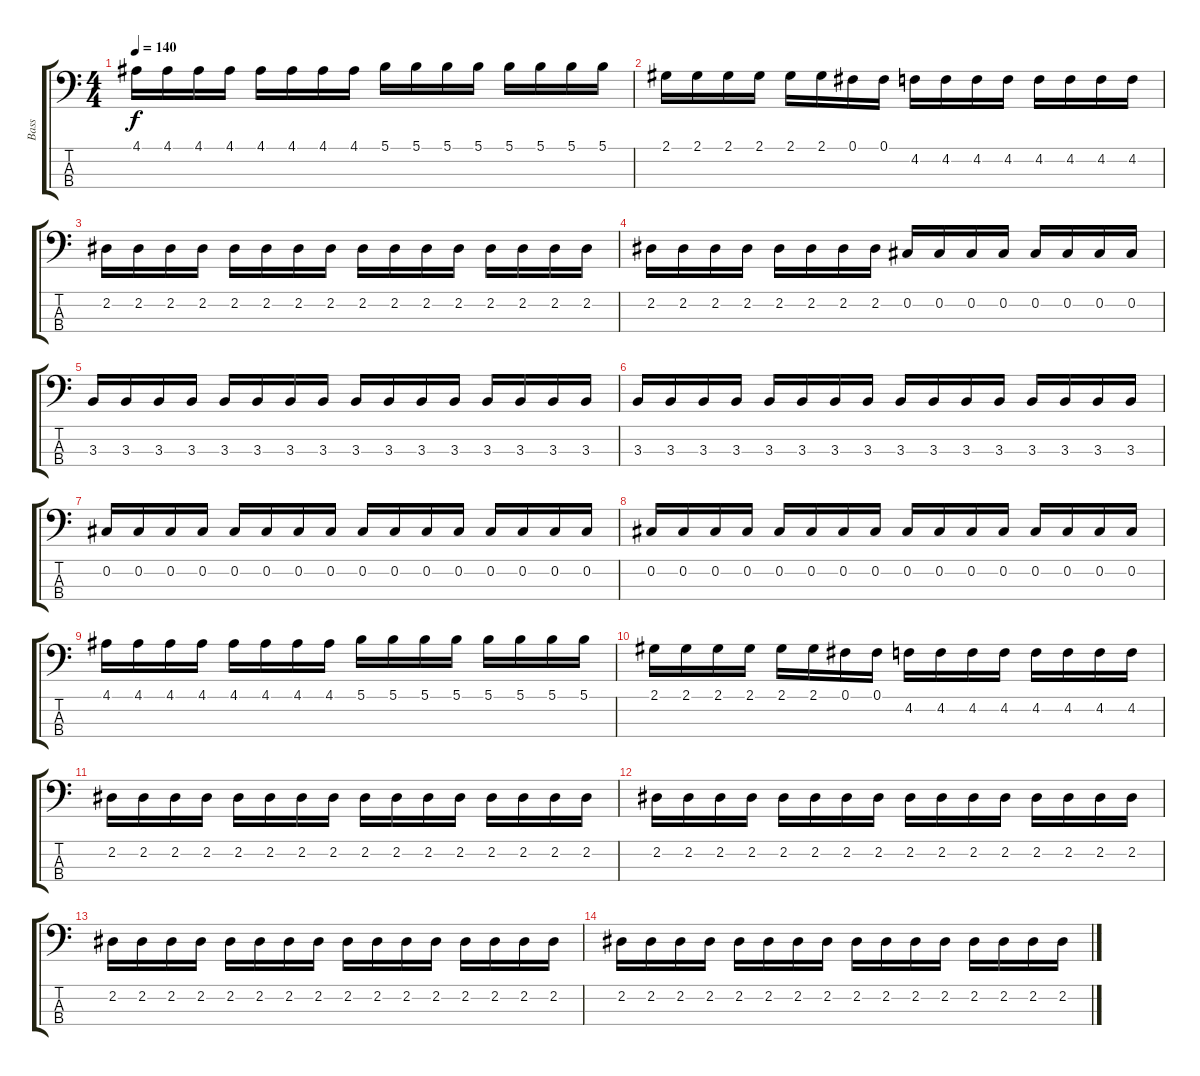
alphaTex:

\track ("Bass" "Bass") {instrument electricbassfinger}
\staff {score tabs}
\tuning (Gb2 Db2 Ab1 Eb1) {hide}
\ts (4 4)
\tempo 140
\clef f4
\ks c
4.1.16{dy f} 4.1.16 4.1.16 4.1.16 4.1.16 4.1.16 4.1.16 4.1.16 5.1.16 5.1.16 5.1.16 5.1.16 5.1.16 5.1.16 5.1.16 5.1.16 |
2.1.16 2.1.16 2.1.16 2.1.16 2.1.16 2.1.16 0.1.16 0.1.16 4.2.16 4.2.16 4.2.16 4.2.16 4.2.16 4.2.16 4.2.16 4.2.16 |
2.2.16 2.2.16 2.2.16 2.2.16 2.2.16 2.2.16 2.2.16 2.2.16 2.2.16 2.2.16 2.2.16 2.2.16 2.2.16 2.2.16 2.2.16 2.2.16 |
2.2.16 2.2.16 2.2.16 2.2.16 2.2.16 2.2.16 2.2.16 2.2.16 0.2.16 0.2.16 0.2.16 0.2.16 0.2.16 0.2.16 0.2.16 0.2.16 |
3.3.16 3.3.16 3.3.16 3.3.16 3.3.16 3.3.16 3.3.16 3.3.16 3.3.16 3.3.16 3.3.16 3.3.16 3.3.16 3.3.16 3.3.16 3.3.16 |
3.3.16 3.3.16 3.3.16 3.3.16 3.3.16 3.3.16 3.3.16 3.3.16 3.3.16 3.3.16 3.3.16 3.3.16 3.3.16 3.3.16 3.3.16 3.3.16 |
0.2.16 0.2.16 0.2.16 0.2.16 0.2.16 0.2.16 0.2.16 0.2.16 0.2.16 0.2.16 0.2.16 0.2.16 0.2.16 0.2.16 0.2.16 0.2.16 |
0.2.16 0.2.16 0.2.16 0.2.16 0.2.16 0.2.16 0.2.16 0.2.16 0.2.16 0.2.16 0.2.16 0.2.16 0.2.16 0.2.16 0.2.16 0.2.16 |
4.1.16 4.1.16 4.1.16 4.1.16 4.1.16 4.1.16 4.1.16 4.1.16 5.1.16 5.1.16 5.1.16 5.1.16 5.1.16 5.1.16 5.1.16 5.1.16 |
2.1.16 2.1.16 2.1.16 2.1.16 2.1.16 2.1.16 0.1.16 0.1.16 4.2.16 4.2.16 4.2.16 4.2.16 4.2.16 4.2.16 4.2.16 4.2.16 |
2.2.16 2.2.16 2.2.16 2.2.16 2.2.16 2.2.16 2.2.16 2.2.16 2.2.16 2.2.16 2.2.16 2.2.16 2.2.16 2.2.16 2.2.16 2.2.16 |
2.2.16 2.2.16 2.2.16 2.2.16 2.2.16 2.2.16 2.2.16 2.2.16 2.2.16 2.2.16 2.2.16 2.2.16 2.2.16 2.2.16 2.2.16 2.2.16 |
2.2.16 2.2.16 2.2.16 2.2.16 2.2.16 2.2.16 2.2.16 2.2.16 2.2.16 2.2.16 2.2.16 2.2.16 2.2.16 2.2.16 2.2.16 2.2.16 |
2.2.16 2.2.16 2.2.16 2.2.16 2.2.16 2.2.16 2.2.16 2.2.16 2.2.16 2.2.16 2.2.16 2.2.16 2.2.16 2.2.16 2.2.16 2.2.16
